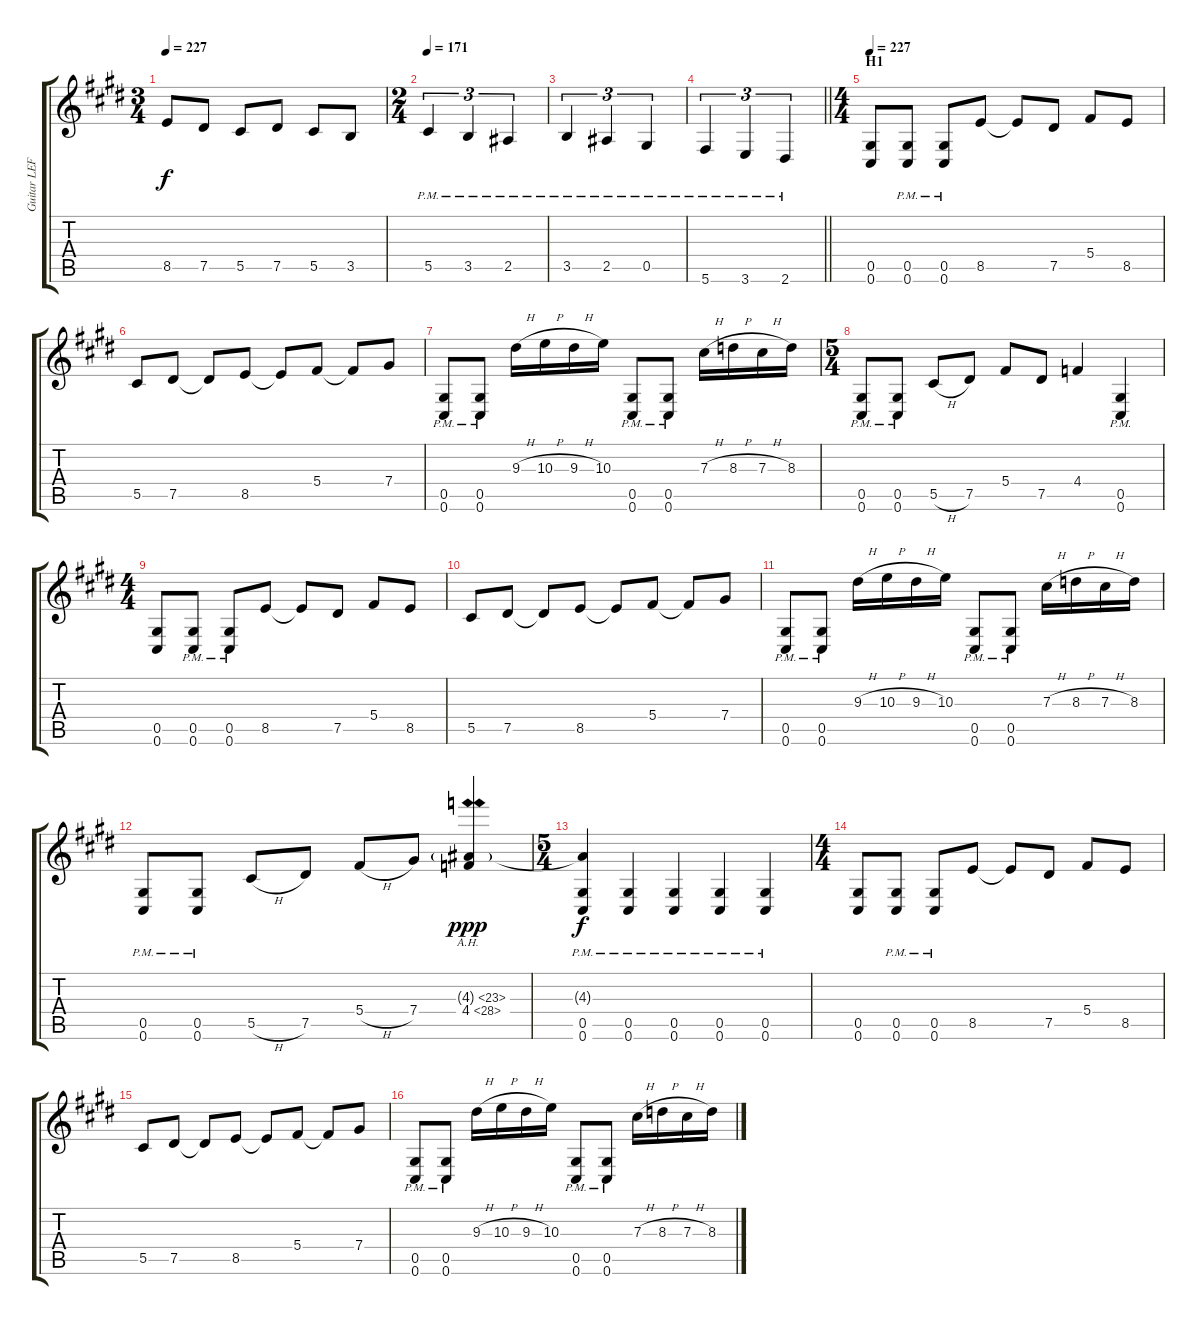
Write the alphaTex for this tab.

\track ("Guitar LEFT" "Guitar LEF") {instrument overdrivenguitar}
\staff {score tabs}
\tuning (Eb4 Bb3 Gb3 Db3 Ab2 Db2) {hide}
\ts (3 4)
\tempo 227
\clef g2
\ks c#minor
8.5.8{dy f} 7.5.8 5.5.8 7.5.8 5.5.8 3.5.8 |
\ts (2 4)
\tempo 171
5.5{pm}.4{tu (3 2)} 3.5{pm}.4{tu (3 2)} 2.5{pm}.4{tu (3 2)} |
3.5{pm}.4{tu (3 2)} 2.5{pm}.4{tu (3 2)} 0.5{pm}.4{tu (3 2)} |
\barLineRight lightlight
5.6{pm}.4{tu (3 2)} 3.6{pm}.4{tu (3 2)} 2.6{pm}.4{tu (3 2)} |
\ts (4 4)
\section ("" "H1")
\tempo 227
(0.5 0.6).8 (0.5{pm} 0.6{pm}).8 (0.5{pm} 0.6{pm}).8 8.5.8 8.5{t}.8 7.5.8 5.4.8 8.5.8 |
5.5.8 7.5.8 7.5{t}.8 8.5.8 8.5{t}.8 5.4.8 5.4{t}.8 7.4.8 |
(0.5{pm} 0.6{pm}).8 (0.5{pm} 0.6{pm}).8 9.3{h}.16 10.3{h}.16 9.3{h}.16 10.3.16 (0.5{pm} 0.6{pm}).8 (0.5{pm} 0.6{pm}).8 7.3{h}.16 8.3{h}.16 7.3{h}.16 8.3.16 |
\ts (5 4)
(0.5{pm} 0.6{pm}).8 (0.5{pm} 0.6{pm}).8 5.5{h}.8 7.5.8 5.4.8 7.5.8 4.4.4 (0.5{pm} 0.6{pm}).4 |
\ts (4 4)
(0.5 0.6).8 (0.5{pm} 0.6{pm}).8 (0.5{pm} 0.6{pm}).8 8.5.8 8.5{t}.8 7.5.8 5.4.8 8.5.8 |
5.5.8 7.5.8 7.5{t}.8 8.5.8 8.5{t}.8 5.4.8 5.4{t}.8 7.4.8 |
(0.5{pm} 0.6{pm}).8 (0.5{pm} 0.6{pm}).8 9.3{h}.16 10.3{h}.16 9.3{h}.16 10.3.16 (0.5{pm} 0.6{pm}).8 (0.5{pm} 0.6{pm}).8 7.3{h}.16 8.3{h}.16 7.3{h}.16 8.3.16 |
(0.5{pm} 0.6{pm}).8 (0.5{pm} 0.6{pm}).8 5.5{h}.8 7.5.8 5.4{h}.8 7.4.8 (4.3{ah 19 g} 4.4{ah 24}).4{dy ppp} |
\ts (5 4)
(4.3{t} 0.5{pm} 0.6{pm}).4{dy f} (0.5{pm} 0.6{pm}).4 (0.5{pm} 0.6{pm}).4 (0.5{pm} 0.6{pm}).4 (0.5{pm} 0.6{pm}).4 |
\ts (4 4)
(0.5 0.6).8 (0.5{pm} 0.6{pm}).8 (0.5{pm} 0.6{pm}).8 8.5.8 8.5{t}.8 7.5.8 5.4.8 8.5.8 |
5.5.8 7.5.8 7.5{t}.8 8.5.8 8.5{t}.8 5.4.8 5.4{t}.8 7.4.8 |
(0.5{pm} 0.6{pm}).8 (0.5{pm} 0.6{pm}).8 9.3{h}.16 10.3{h}.16 9.3{h}.16 10.3.16 (0.5{pm} 0.6{pm}).8 (0.5{pm} 0.6{pm}).8 7.3{h}.16 8.3{h}.16 7.3{h}.16 8.3.16
